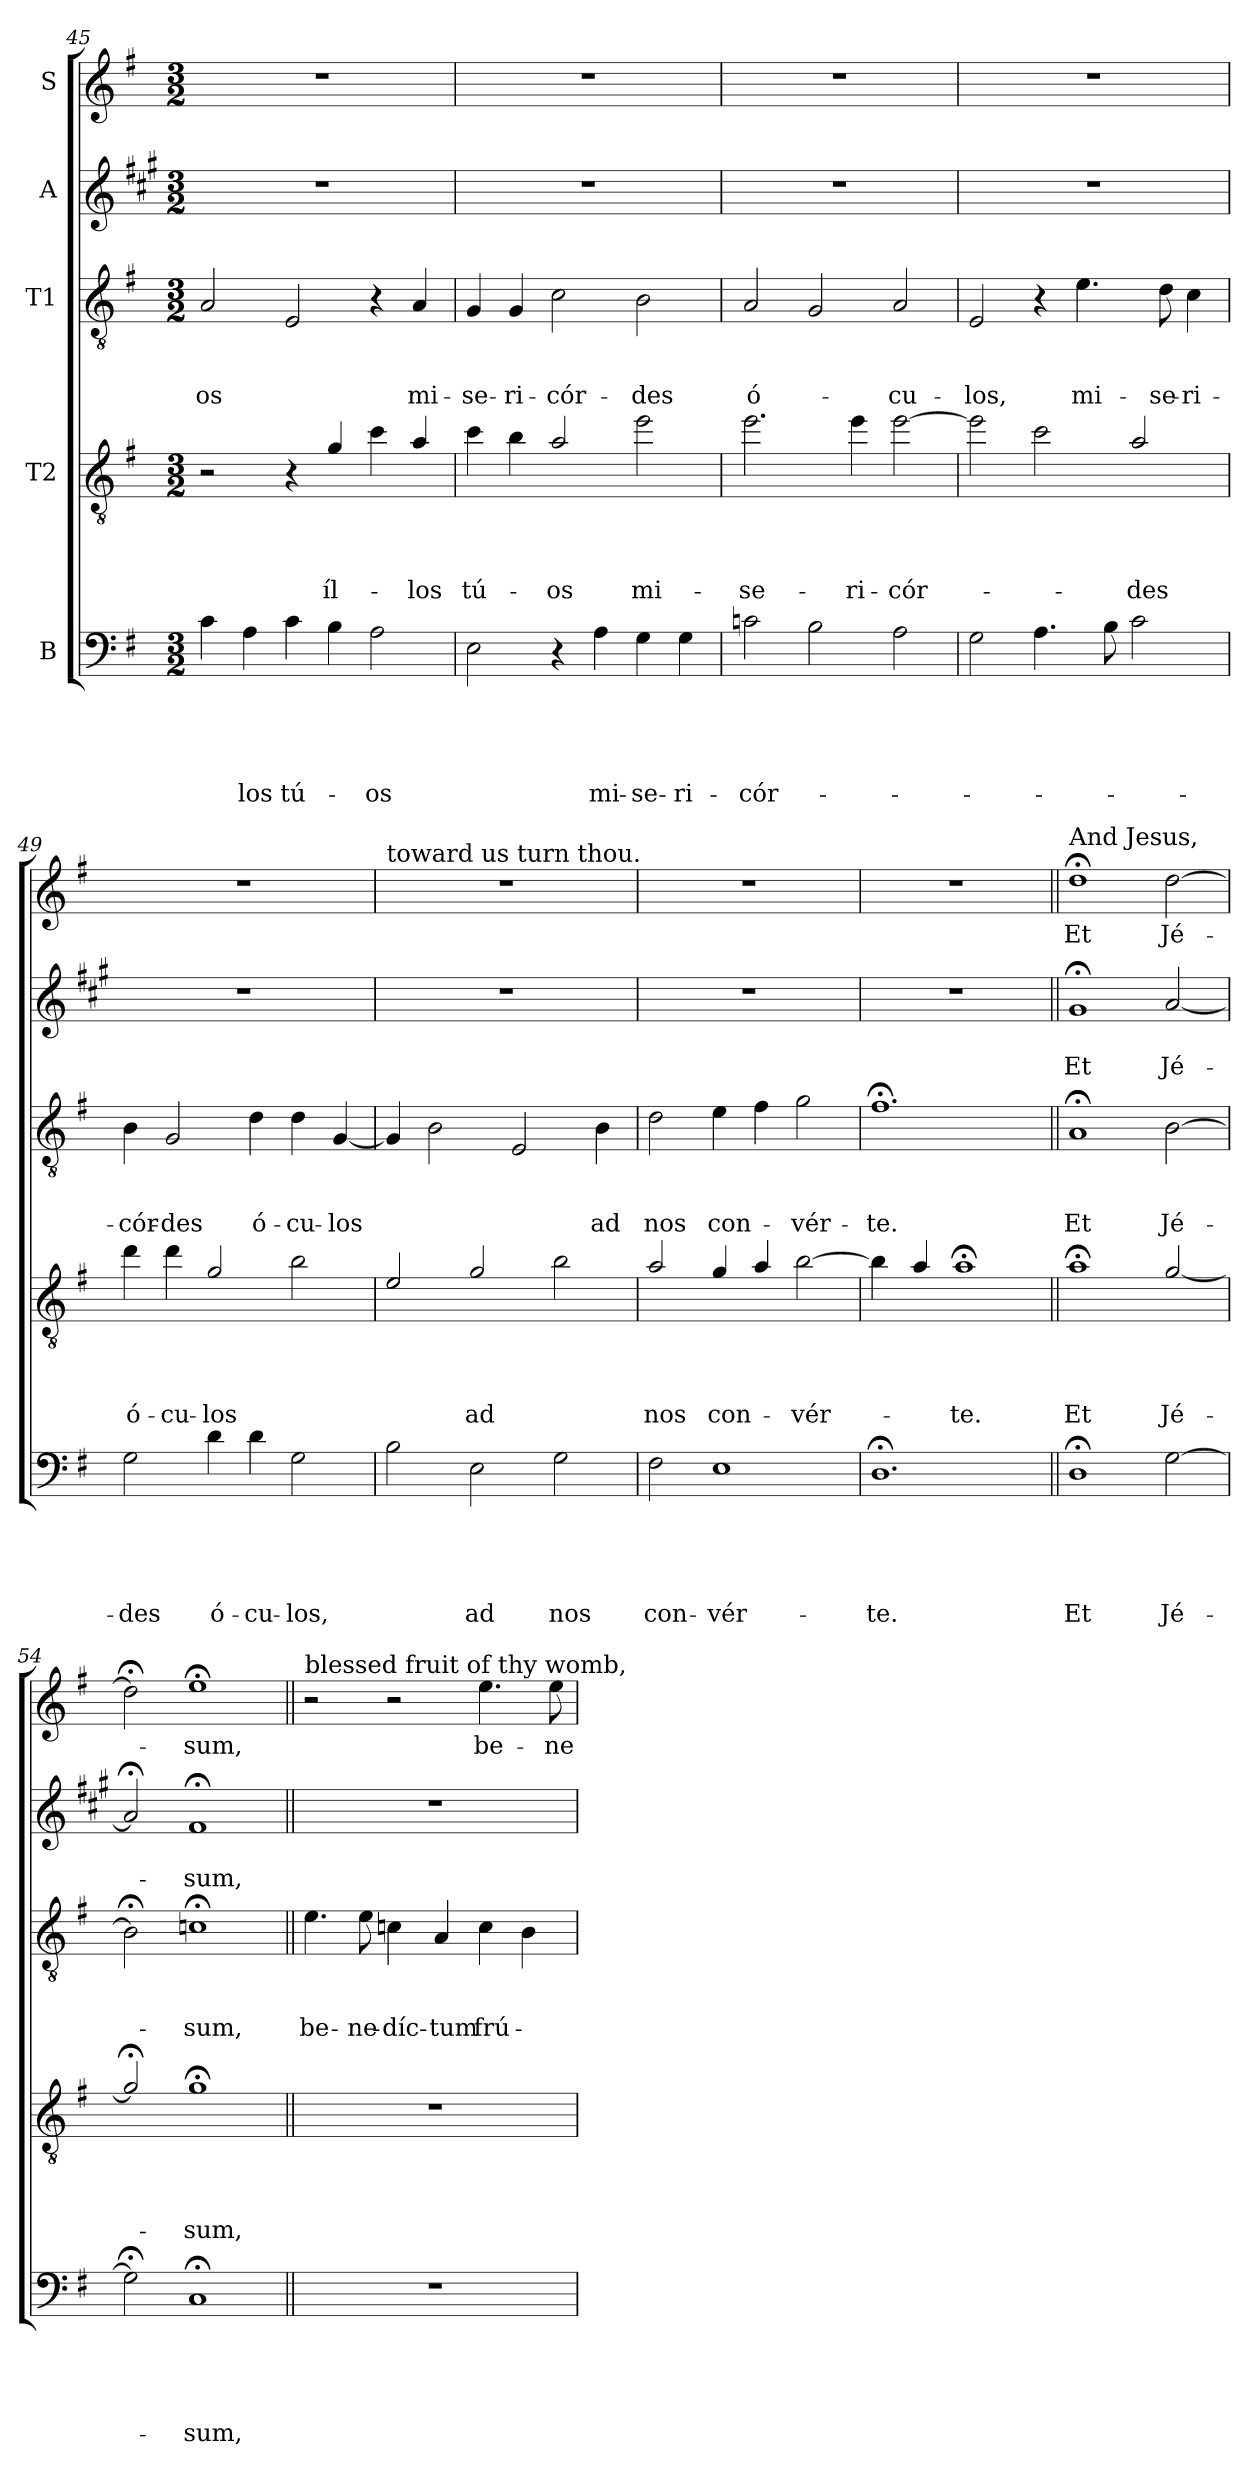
**kern	**text	**text	**text	**text	**text	**kern	**text	**text	**text	**text	**kern	**text	**text	**text	**kern	**text	**text	**kern	**text
*part5	*part5	*part5	*part5	*part5	*part5	*part4	*part4	*part4	*part4	*part4	*part3	*part3	*part3	*part3	*part2	*part2	*part2	*part1	*part1
*staff5	*staff5	*staff5	*staff5	*staff5	*staff5	*staff4	*staff4	*staff4	*staff4	*staff4	*staff3	*staff3	*staff3	*staff3	*staff2	*staff2	*staff2	*staff1	*staff1
*I"B	*	*	*	*	*	*I"T2	*	*	*	*	*I"T1	*	*	*	*I"A	*	*	*I"S	*
*clefF4	*	*	*	*	*	*clefGv2	*	*	*	*	*clefGv2	*	*	*	*clefG2	*	*	*clefG2	*
*	*	*	*	*	*	*ITrd8c14	*	*	*	*	*	*	*	*	*ITrd1c2	*	*	*	*
*k[f#]	*	*	*	*	*	*k[f#]	*	*	*	*	*k[f#]	*	*	*	*k[f#]	*	*	*k[f#]	*
*G:	*	*	*	*	*	*G:	*	*	*	*	*G:	*	*	*	*G:	*	*	*G:	*
*M3/2	*	*	*	*	*	*M3/2	*	*	*	*	*M3/2	*	*	*	*M3/2	*	*	*M3/2	*
=45	=45	=45	=45	=45	=45	=45	=45	=45	=45	=45	=45	=45	=45	=45	=45	=45	=45	=45	=45
!	!	!	!	!	!	!	!	!	!	!	!	!	!	!LO:LY:b	!	!	!	!	!
4c\	.	.	.	.	.	2r	.	.	.	.	2A/	.	.	-os	1.r	.	.	1.r	.
!	!	!	!	!	!LO:LY:b	!	!	!	!	!	!	!	!	!	!	!	!	!	!
4A\	.	.	.	.	-los	.	.	.	.	.	.	.	.	.	.	.	.	.	.
!	!	!	!	!	!LO:LY:b	!	!	!	!	!	!	!	!	!	!	!	!	!	!
4c\	.	.	.	.	tú-	4r	.	.	.	.	2E/	.	.	.	.	.	.	.	.
!	!	!	!	!	!	!	!	!	!	!LO:LY:b	!	!	!	!	!	!	!	!	!
4B\	.	.	.	.	.	4G/	.	.	.	íl-	.	.	.	.	.	.	.	.	.
!	!	!	!	!	!LO:LY:b	!	!	!	!	!	!	!	!	!	!	!	!	!	!
2A\	.	.	.	.	-os	4c\	.	.	.	.	4r	.	.	.	.	.	.	.	.
!	!	!	!	!	!	!	!	!	!	!LO:LY:b	!	!	!	!LO:LY:b	!	!	!	!	!
.	.	.	.	.	.	4A/	.	.	.	-los	4A/	.	.	mi-	.	.	.	.	.
=46	=46	=46	=46	=46	=46	=46	=46	=46	=46	=46	=46	=46	=46	=46	=46	=46	=46	=46	=46
!	!	!	!	!	!	!	!	!	!	!LO:LY:b	!	!	!	!LO:LY:b	!	!	!	!	!
2E\	.	.	.	.	.	4c\	.	.	.	tú-	4G/	.	.	-se-	1.r	.	.	1.r	.
!	!	!	!	!	!	!	!	!	!	!	!	!	!	!LO:LY:b	!	!	!	!	!
.	.	.	.	.	.	4B\	.	.	.	.	4G/	.	.	-ri-	.	.	.	.	.
!	!	!	!	!	!	!	!	!	!	!LO:LY:b	!	!	!	!LO:LY:b	!	!	!	!	!
4r	.	.	.	.	.	2A/	.	.	.	-os	2c\	.	.	-cór-	.	.	.	.	.
!	!	!	!	!	!LO:LY:b	!	!	!	!	!	!	!	!	!	!	!	!	!	!
4A\	.	.	.	.	mi-	.	.	.	.	.	.	.	.	.	.	.	.	.	.
!	!	!	!	!	!LO:LY:b	!	!	!	!	!LO:LY:b	!	!	!	!LO:LY:b	!	!	!	!	!
4G\	.	.	.	.	-se-	2e\	.	.	.	mi-	2B\	.	.	-des	.	.	.	.	.
!	!	!	!	!	!LO:LY:b	!	!	!	!	!	!	!	!	!	!	!	!	!	!
4G\	.	.	.	.	-ri-	.	.	.	.	.	.	.	.	.	.	.	.	.	.
=47	=47	=47	=47	=47	=47	=47	=47	=47	=47	=47	=47	=47	=47	=47	=47	=47	=47	=47	=47
!	!	!	!	!	!LO:LY:b	!	!	!	!	!LO:LY:b	!	!	!	!LO:LY:b	!	!	!	!	!
2cn\	.	.	.	.	-cór-	2.e\	.	.	.	-se-	2A/	.	.	ó-	1.r	.	.	1.r	.
2B\	.	.	.	.	.	.	.	.	.	.	2G/	.	.	.	.	.	.	.	.
!	!	!	!	!	!	!	!	!	!	!LO:LY:b	!	!	!	!	!	!	!	!	!
.	.	.	.	.	.	4e\	.	.	.	-ri-	.	.	.	.	.	.	.	.	.
!	!	!	!	!	!	!	!	!	!	!LO:LY:b	!	!	!	!LO:LY:b	!	!	!	!	!
2A\	.	.	.	.	.	[2e\	.	.	.	-cór-	2A/	.	.	-cu-	.	.	.	.	.
!!LO:LB:g=z
=48	=48	=48	=48	=48	=48	=48	=48	=48	=48	=48	=48	=48	=48	=48	=48	=48	=48	=48	=48
!	!	!	!	!	!	!	!	!	!	!	!	!	!	!LO:LY:b	!	!	!	!	!
2G\	.	.	.	.	.	2e\]	.	.	.	.	2E/	.	.	-los,	1.r	.	.	1.r	.
4.A\	.	.	.	.	.	2c\	.	.	.	.	4r	.	.	.	.	.	.	.	.
!	!	!	!	!	!	!	!	!	!	!	!	!	!	!LO:LY:b	!	!	!	!	!
.	.	.	.	.	.	.	.	.	.	.	4.e\	.	.	mi-	.	.	.	.	.
8B\	.	.	.	.	.	.	.	.	.	.	.	.	.	.	.	.	.	.	.
!	!	!	!	!	!	!	!	!	!	!LO:LY:b	!	!	!	!	!	!	!	!	!
2c\	.	.	.	.	.	2A/	.	.	.	-des	.	.	.	.	.	.	.	.	.
!	!	!	!	!	!	!	!	!	!	!	!	!	!	!LO:LY:b	!	!	!	!	!
.	.	.	.	.	.	.	.	.	.	.	8d\	.	.	-se-	.	.	.	.	.
!	!	!	!	!	!	!	!	!	!	!	!	!	!	!LO:LY:b	!	!	!	!	!
.	.	.	.	.	.	.	.	.	.	.	4c\	.	.	-ri-	.	.	.	.	.
=49	=49	=49	=49	=49	=49	=49	=49	=49	=49	=49	=49	=49	=49	=49	=49	=49	=49	=49	=49
!	!	!	!	!	!LO:LY:b	!	!	!	!	!LO:LY:b	!	!	!	!LO:LY:b	!	!	!	!	!
2G\	.	.	.	.	-des	4d\	.	.	.	ó-	4B\	.	.	-cór-	1.r	.	.	1.r	.
!	!	!	!	!	!	!	!	!	!	!LO:LY:b	!	!	!	!LO:LY:b	!	!	!	!	!
.	.	.	.	.	.	4d\	.	.	.	-cu-	2G/	.	.	-des	.	.	.	.	.
!	!	!	!	!	!LO:LY:b	!	!	!	!	!LO:LY:b	!	!	!	!	!	!	!	!	!
4d\	.	.	.	.	ó-	2G/	.	.	.	-los	.	.	.	.	.	.	.	.	.
!	!	!	!	!	!LO:LY:b	!	!	!	!	!	!	!	!	!LO:LY:b	!	!	!	!	!
4d\	.	.	.	.	-cu-	.	.	.	.	.	4d\	.	.	ó-	.	.	.	.	.
!	!	!	!	!	!LO:LY:b	!	!	!	!	!	!	!	!	!LO:LY:b	!	!	!	!	!
2G\	.	.	.	.	-los,	2B\	.	.	.	.	4d\	.	.	-cu-	.	.	.	.	.
!	!	!	!	!	!	!	!	!	!	!	!	!	!	!LO:LY:b	!	!	!	!	!
.	.	.	.	.	.	.	.	.	.	.	[4G/	.	.	-los	.	.	.	.	.
=50	=50	=50	=50	=50	=50	=50	=50	=50	=50	=50	=50	=50	=50	=50	=50	=50	=50	=50	=50
!	!	!	!	!	!	!	!	!	!	!	!	!	!	!	!	!	!	!LO:TX:a:t=toward us turn thou.	!
2B\	.	.	.	.	.	2E/	.	.	.	.	4G/]	.	.	.	1.r	.	.	1.r	.
.	.	.	.	.	.	.	.	.	.	.	2B\	.	.	.	.	.	.	.	.
!	!	!	!	!	!LO:LY:b	!	!	!	!	!LO:LY:b	!	!	!	!	!	!	!	!	!
2E\	.	.	.	.	ad	2G/	.	.	.	ad	.	.	.	.	.	.	.	.	.
.	.	.	.	.	.	.	.	.	.	.	2E/	.	.	.	.	.	.	.	.
!	!	!	!	!	!LO:LY:b	!	!	!	!	!	!	!	!	!	!	!	!	!	!
2G\	.	.	.	.	nos	2B\	.	.	.	.	.	.	.	.	.	.	.	.	.
!	!	!	!	!	!	!	!	!	!	!	!	!	!	!LO:LY:b	!	!	!	!	!
.	.	.	.	.	.	.	.	.	.	.	4B\	.	.	ad	.	.	.	.	.
=51	=51	=51	=51	=51	=51	=51	=51	=51	=51	=51	=51	=51	=51	=51	=51	=51	=51	=51	=51
!	!	!	!	!	!LO:LY:b	!	!	!	!	!LO:LY:b	!	!	!	!LO:LY:b	!	!	!	!	!
2F#\	.	.	.	.	con-	2A/	.	.	.	nos	2d\	.	.	nos	1.r	.	.	1.r	.
!	!	!	!	!	!LO:LY:b	!	!	!	!	!LO:LY:b	!	!	!	!LO:LY:b	!	!	!	!	!
1E	.	.	.	.	-vér-	4G/	.	.	.	con-	4e\	.	.	con-	.	.	.	.	.
.	.	.	.	.	.	4A/	.	.	.	.	4f#\	.	.	.	.	.	.	.	.
!	!	!	!	!	!	!	!	!	!	!LO:LY:b	!	!	!	!LO:LY:b	!	!	!	!	!
.	.	.	.	.	.	[2B\	.	.	.	-vér-	2g\	.	.	-vér-	.	.	.	.	.
!!LO:PB:g=z
=52	=52	=52	=52	=52	=52	=52	=52	=52	=52	=52	=52	=52	=52	=52	=52	=52	=52	=52	=52
!	!	!	!	!	!LO:LY:b	!	!	!	!	!	!	!	!	!LO:LY:b	!	!	!	!	!
1.D;<	.	.	.	.	-te.	4B\]	.	.	.	.	1.f#;<	.	.	-te.	1.r	.	.	1.r	.
.	.	.	.	.	.	4A/	.	.	.	.	.	.	.	.	.	.	.	.	.
!	!	!	!	!	!	!	!	!	!	!LO:LY:b	!	!	!	!	!	!	!	!	!
.	.	.	.	.	.	1A;	.	.	.	-te.	.	.	.	.	.	.	.	.	.
=53||	=53||	=53||	=53||	=53||	=53||	=53||	=53||	=53||	=53||	=53||	=53||	=53||	=53||	=53||	=53||	=53||	=53||	=53||	=53||
!	!	!	!	!	!	!	!	!	!	!	!	!	!	!	!	!	!	!LO:TX:a:t=And Jesus,	!
!	!	!	!	!	!LO:LY:b	!	!	!	!	!LO:LY:b	!	!	!	!LO:LY:b	!	!	!LO:LY:b	!	!LO:LY:b
1D;<	.	.	.	.	Et	1A;	.	.	.	Et	1A;	.	.	Et	1f#;	.	Et	1dd;<	Et
!	!	!	!	!	!LO:LY:b	!	!	!	!	!LO:LY:b	!	!	!	!LO:LY:b	!	!	!LO:LY:b	!	!LO:LY:b
[2G\	.	.	.	.	Jé-	[2G/	.	.	.	Jé-	[2B\	.	.	Jé-	[2g/	.	Jé-	[2dd\	Jé-
=54	=54	=54	=54	=54	=54	=54	=54	=54	=54	=54	=54	=54	=54	=54	=54	=54	=54	=54	=54
2G;<\]	.	.	.	.	.	2G;/]	.	.	.	.	2B;<\]	.	.	.	2g;/]	.	.	2dd;<\]	.
!	!	!	!	!	!LO:LY:b	!	!	!	!	!LO:LY:b	!	!	!	!LO:LY:b	!	!	!LO:LY:b	!	!LO:LY:b
1C;	.	.	.	.	-sum,	1G;	.	.	.	-sum,	1cn;<	.	.	-sum,	1e;	.	-sum,	1ee;<	-sum,
=55||	=55||	=55||	=55||	=55||	=55||	=55||	=55||	=55||	=55||	=55||	=55||	=55||	=55||	=55||	=55||	=55||	=55||	=55||	=55||
!	!	!	!	!	!	!	!	!	!	!	!	!	!	!	!	!	!	!LO:TX:a:t=blessed fruit of thy womb,	!
!	!	!	!	!	!	!	!	!	!	!	!	!	!	!LO:LY:b	!	!	!	!	!
1.r	.	.	.	.	.	1.r	.	.	.	.	4.e\	.	.	be-	1.r	.	.	2r	.
!	!	!	!	!	!	!	!	!	!	!	!	!	!	!LO:LY:b	!	!	!	!	!
.	.	.	.	.	.	.	.	.	.	.	8e\	.	.	-ne-	.	.	.	.	.
!	!	!	!	!	!	!	!	!	!	!	!	!	!	!LO:LY:b	!	!	!	!	!
.	.	.	.	.	.	.	.	.	.	.	4cn\	.	.	-díc-	.	.	.	2r	.
!	!	!	!	!	!	!	!	!	!	!	!	!	!	!LO:LY:b	!	!	!	!	!
.	.	.	.	.	.	.	.	.	.	.	4A/	.	.	-tum	.	.	.	.	.
!	!	!	!	!	!	!	!	!	!	!	!	!	!	!LO:LY:b	!	!	!	!	!LO:LY:b
.	.	.	.	.	.	.	.	.	.	.	4c\	.	.	frú-	.	.	.	4.ee\	be-
.	.	.	.	.	.	.	.	.	.	.	4B\	.	.	.	.	.	.	.	.
!	!	!	!	!	!	!	!	!	!	!	!	!	!	!	!	!	!	!	!LO:LY:b
.	.	.	.	.	.	.	.	.	.	.	.	.	.	.	.	.	.	8ee\	-ne-
=	=	=	=	=	=	=	=	=	=	=	=	=	=	=	=	=	=	=	=
*-	*-	*-	*-	*-	*-	*-	*-	*-	*-	*-	*-	*-	*-	*-	*-	*-	*-	*-	*-
